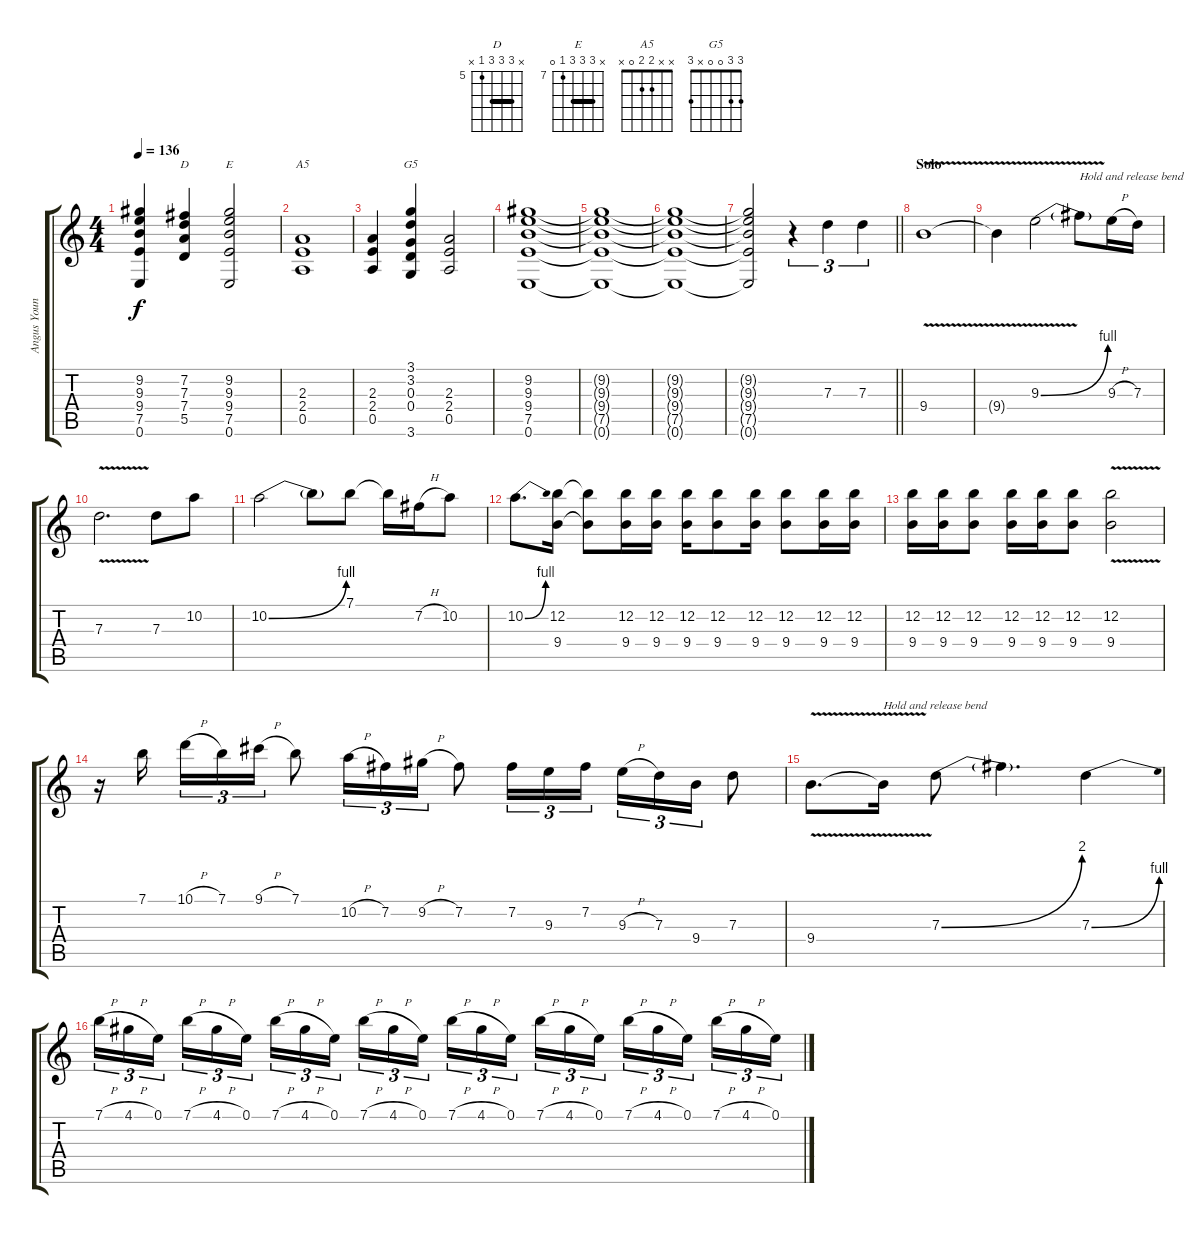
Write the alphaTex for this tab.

\track ("Angus Young " "Angus Youn") {instrument overdrivenguitar}
\staff {score tabs}
\tuning (E4 B3 G3 D3 A2 E2) {hide}
\chord ("D" x 7 7 7 5 x) {firstfret 5 barre 7}
\chord ("E" x 9 9 9 7 0) {firstfret 7 barre 9}
\chord ("A5" x x 2 2 0 x)
\chord ("G5" 3 3 0 0 x 3)
\ts (4 4)
\tempo 136
\clef g2
\ks c
(9.2 9.3 9.4 7.5 0.6).4{dy f} (7.2 7.3 7.4 5.5).4{ch "D"} (9.2 9.3 9.4 7.5 0.6).2{ch "E"} |
(2.3 2.4 0.5).1{ch "A5"} |
(2.3 2.4 0.5).4 (3.1 3.2 0.3 0.4 3.6).4{ch "G5"} (2.3 2.4 0.5).2 |
(9.2 9.3 9.4 7.5 0.6).1 |
(9.2{t} 9.3{t} 9.4{t} 7.5{t} 0.6{t}).1 |
(9.2{t} 9.3{t} 9.4{t} 7.5{t} 0.6{t}).1 |
\barLineRight lightlight
(9.2{t} 9.3{t} 9.4{t} 7.5{t} 0.6{t}).2{volume 16} r.4{tu (3 2)} 7.3.4{tu (3 2)} 7.3.4{tu (3 2)} |
\section ("" "Solo")
9.4{v}.1 |
9.4{t}.4 9.3{be (bend 0 0 60 4) v}.2 9.3{t}.8{txt "Hold and release bend"} 9.3{h}.16 7.3.16 |
7.3{v}.2{d} 7.3.8 10.2.8 |
10.2{be (bend 0 0 60 4)}.2 10.2{t}.8 7.1.8 7.1{t}.16 7.2{h}.16 10.2.8 |
10.2{be (bend 0 0 60 4)}.8{d} (12.2 9.4).16 (12.2{t} 9.4{t}).8 (12.2 9.4).16 (12.2 9.4).16 (12.2 9.4).16 (12.2 9.4).8 (12.2 9.4).16 (12.2 9.4).8 (12.2 9.4).16 (12.2 9.4).16 |
(12.2 9.4).16 (12.2 9.4).16 (12.2 9.4).8 (12.2 9.4).16 (12.2 9.4).16 (12.2 9.4).8 (12.2{v} 9.4{v}).2 |
r.16 7.1.16{beam splitsecondary} 10.1{h}.16{tu (3 2)} 7.1.16{tu (3 2)} 9.1{h}.16{tu (3 2)} 7.1.8 10.2{h}.16{tu (3 2)} 7.2.16{tu (3 2)} 9.2{h}.16{tu (3 2)} 7.2.8 7.2.16{tu (3 2)} 9.3.16{tu (3 2)} 7.2.16{tu (3 2)} 9.3{h}.16{tu (3 2)} 7.3.16{tu (3 2)} 9.4.16{tu (3 2)} 7.3.8 |
9.4{v}.8{d} 9.4{t}.16{txt "Hold and release bend"} 7.3{be (bend 0 0 60 8)}.8 7.3{t}.4{d} 7.3{be (bend 0 0 60 4)}.4 |
7.1{h}.16{tu (3 2)} 4.1{h}.16{tu (3 2)} 0.1.16{tu (3 2) beam splitsecondary} 7.1{h}.16{tu (3 2)} 4.1{h}.16{tu (3 2)} 0.1.16{tu (3 2)} 7.1{h}.16{tu (3 2)} 4.1{h}.16{tu (3 2)} 0.1.16{tu (3 2) beam splitsecondary} 7.1{h}.16{tu (3 2)} 4.1{h}.16{tu (3 2)} 0.1.16{tu (3 2)} 7.1{h}.16{tu (3 2)} 4.1{h}.16{tu (3 2)} 0.1.16{tu (3 2) beam splitsecondary} 7.1{h}.16{tu (3 2)} 4.1{h}.16{tu (3 2)} 0.1.16{tu (3 2)} 7.1{h}.16{tu (3 2)} 4.1{h}.16{tu (3 2)} 0.1.16{tu (3 2) beam splitsecondary} 7.1{h}.16{tu (3 2)} 4.1{h}.16{tu (3 2)} 0.1.16{tu (3 2)}
